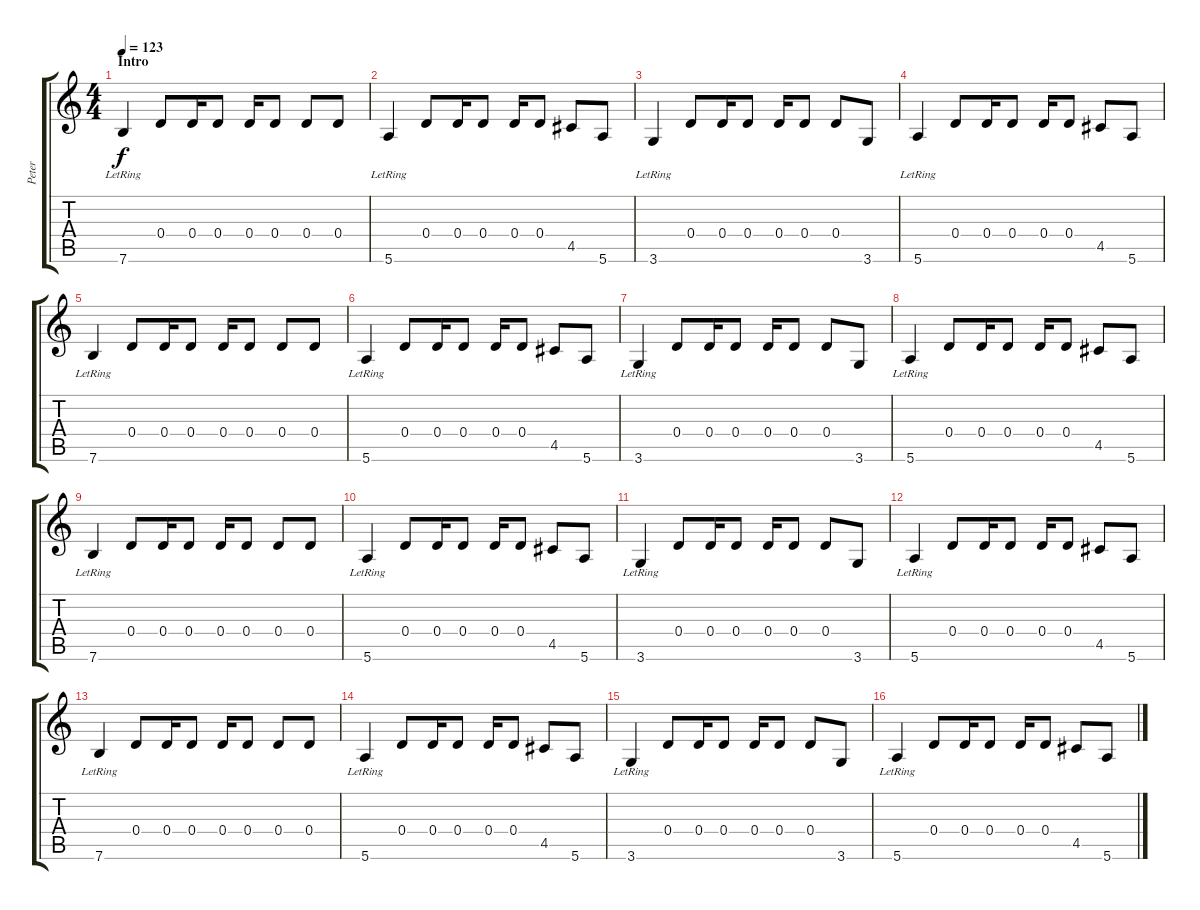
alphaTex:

\track ("Peter" "Peter") {instrument overdrivenguitar}
\staff {score tabs}
\tuning (E4 B3 G3 D3 A2 E2) {hide}
\ts (4 4)
\section ("" "Intro")
\tempo 123
\clef g2
\ks c
7.6{lr}.4{dy f instrument overdrivenguitar} 0.4.8 0.4.16 0.4.8 0.4.16 0.4.8 0.4.8 0.4.8 |
5.6{lr}.4 0.4.8 0.4.16 0.4.8 0.4.16 0.4.8 4.5.8 5.6.8 |
3.6{lr}.4 0.4.8 0.4.16 0.4.8 0.4.16 0.4.8 0.4.8 3.6.8 |
5.6{lr}.4 0.4.8 0.4.16 0.4.8 0.4.16 0.4.8 4.5.8 5.6.8 |
7.6{lr}.4 0.4.8 0.4.16 0.4.8 0.4.16 0.4.8 0.4.8 0.4.8 |
5.6{lr}.4 0.4.8 0.4.16 0.4.8 0.4.16 0.4.8 4.5.8 5.6.8 |
3.6{lr}.4 0.4.8 0.4.16 0.4.8 0.4.16 0.4.8 0.4.8 3.6.8 |
5.6{lr}.4 0.4.8 0.4.16 0.4.8 0.4.16 0.4.8 4.5.8 5.6.8 |
7.6{lr}.4 0.4.8 0.4.16 0.4.8 0.4.16 0.4.8 0.4.8 0.4.8 |
5.6{lr}.4 0.4.8 0.4.16 0.4.8 0.4.16 0.4.8 4.5.8 5.6.8 |
3.6{lr}.4 0.4.8 0.4.16 0.4.8 0.4.16 0.4.8 0.4.8 3.6.8 |
5.6{lr}.4 0.4.8 0.4.16 0.4.8 0.4.16 0.4.8 4.5.8 5.6.8 |
7.6{lr}.4 0.4.8 0.4.16 0.4.8 0.4.16 0.4.8 0.4.8 0.4.8 |
5.6{lr}.4 0.4.8 0.4.16 0.4.8 0.4.16 0.4.8 4.5.8 5.6.8 |
3.6{lr}.4 0.4.8 0.4.16 0.4.8 0.4.16 0.4.8 0.4.8 3.6.8 |
5.6{lr}.4 0.4.8 0.4.16 0.4.8 0.4.16 0.4.8 4.5.8 5.6.8
